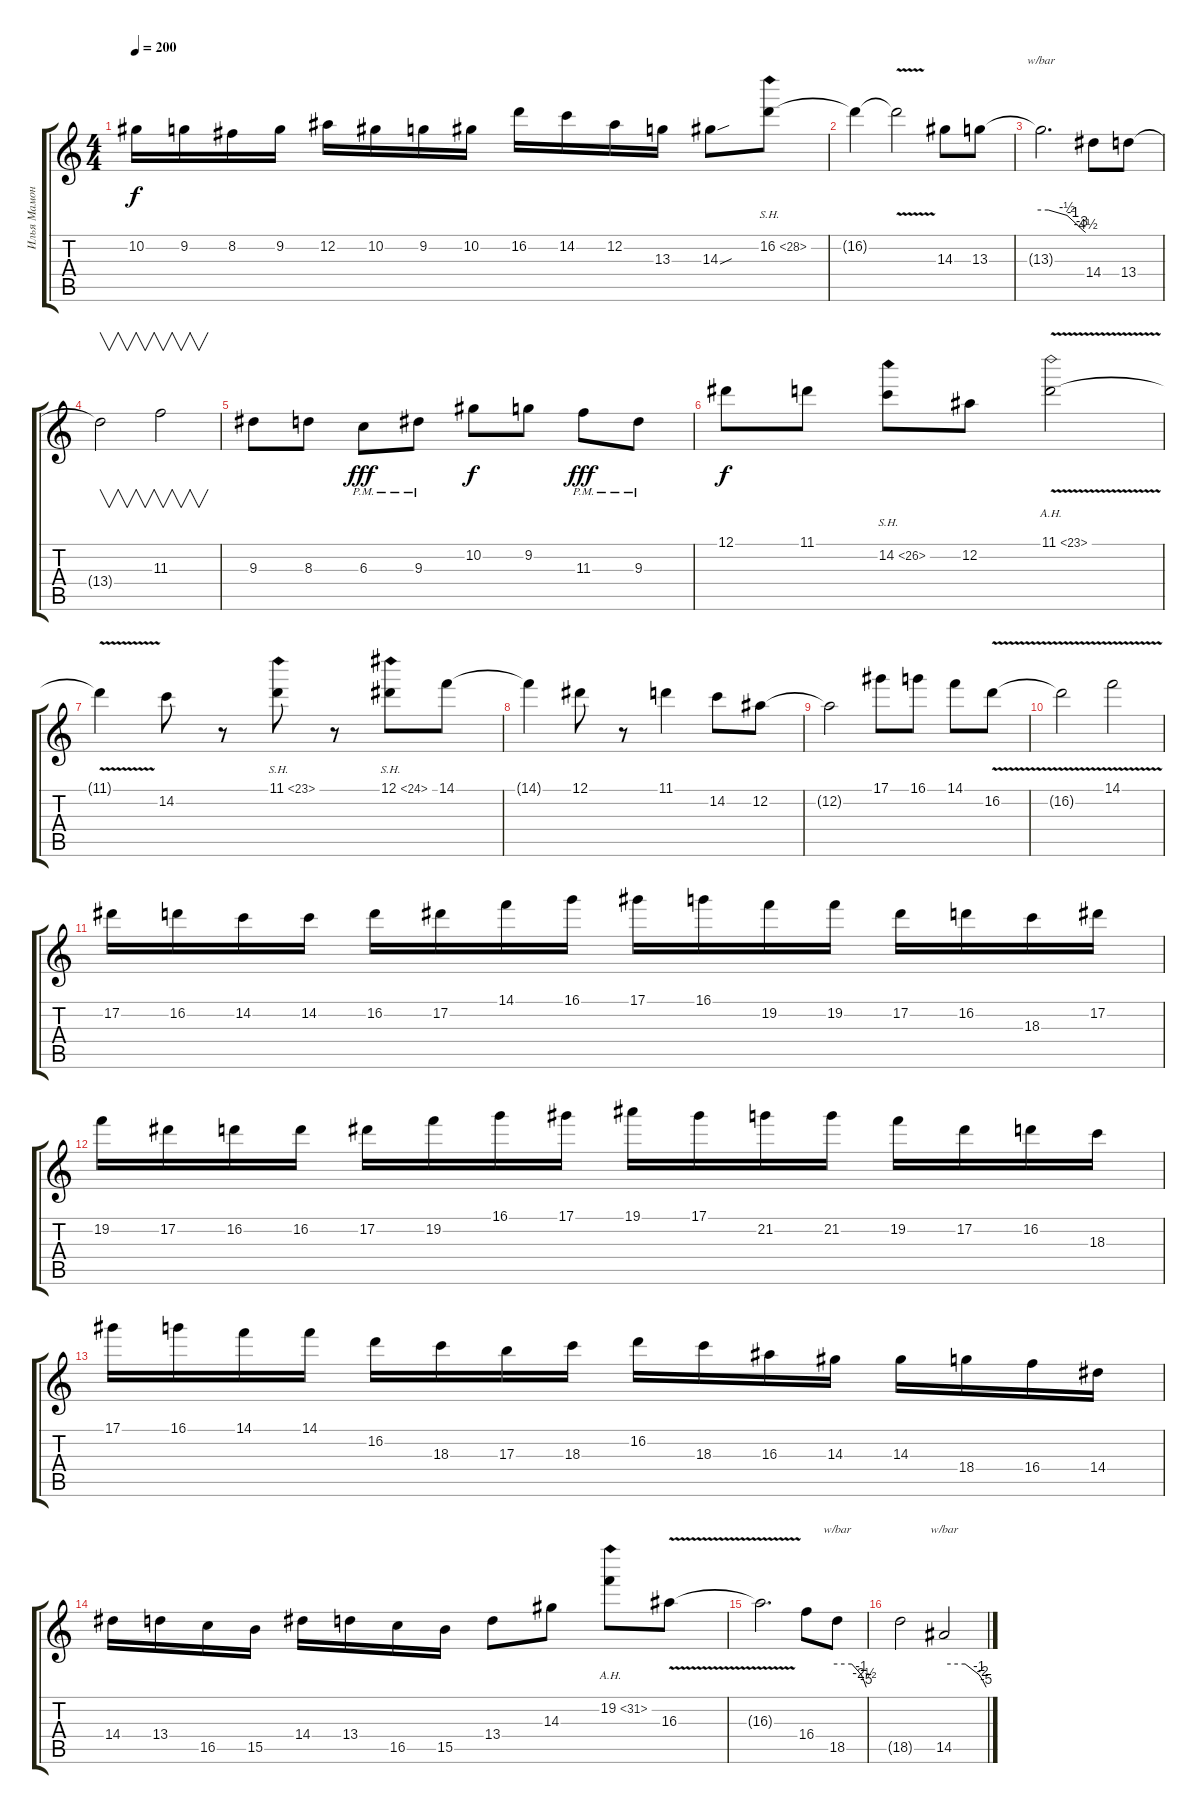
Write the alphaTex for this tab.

\track ("Илья Мамонтов" "Илья Мамон") {instrument distortionguitar}
\staff {score tabs}
\tuning (Eb4 Bb3 Gb3 Db3 Ab2 Eb2) {hide}
\ts (4 4)
\tempo 200
\clef g2
\ks c
10.2.16{dy f} 9.2.16 8.2.16 9.2.16 12.2.16 10.2.16 9.2.16 10.2.16 16.2.16 14.2.16 12.2.16 13.3.16 14.3{sou}.8 16.2{sh 12}.8 |
16.2{t}.4 16.2{v t}.2 14.3.8 13.3.8 |
13.3{t}.2{d tbe (custom default 0 0 10 0 35 -2 43 -4 55 -12 60 -18)} 14.4.8 13.4.8 |
13.4{t}.2{v} 11.3.2{v} |
9.3.8 8.3.8 6.3{pm}.8{dy fff} 9.3{pm}.8 10.2.8{dy f} 9.2.8 11.3{pm}.8{dy fff} 9.3{pm}.8 |
12.1.8{dy f} 11.1.8 14.2{sh 12}.8 12.2.8 11.1{ah 12 v}.2 |
11.1{t}.4 14.2.8 r.8 11.1{sh 12}.8 r.8 12.1{sh 12}.8 14.1.8 |
14.1{t}.4 12.1.8 r.8 11.1.4 14.2.8 12.2.8 |
12.2{t}.2 17.1.8 16.1.8 14.1.8 16.2{v}.8 |
16.2{t}.2 14.1{v}.2 |
17.2.16 16.2.16 14.2.16 14.2.16 16.2.16 17.2.16 14.1.16 16.1.16 17.1.16 16.1.16 19.2.16 19.2.16 17.2.16 16.2.16 18.3.16 17.2.16 |
19.2.16 17.2.16 16.2.16 16.2.16 17.2.16 19.2.16 16.1.16 17.1.16 19.1.16 17.1.16 21.2.16 21.2.16 19.2.16 17.2.16 16.2.16 18.3.16 |
17.1.16 16.1.16 14.1.16 14.1.16 16.2.16 18.3.16 17.3.16 18.3.16 16.2.16 18.3.16 16.3.16 14.3.16 14.3.16 18.4.16 16.4.16 14.4.16 |
14.4.16 13.4.16 16.5.16 15.5.16 14.4.16 13.4.16 16.5.16 15.5.16 13.4.8 14.3.8 19.2{ah 12}.8 16.3{v}.8 |
16.3{t}.2{d} 16.4.8 18.5.8{tbe (custom default 0 0 30 0 50 -4 56 -10 60 -20)} |
18.5{t}.2 14.5.2{tbe (custom default 0 0 30 0 50 -4 55 -8 60 -20)}
